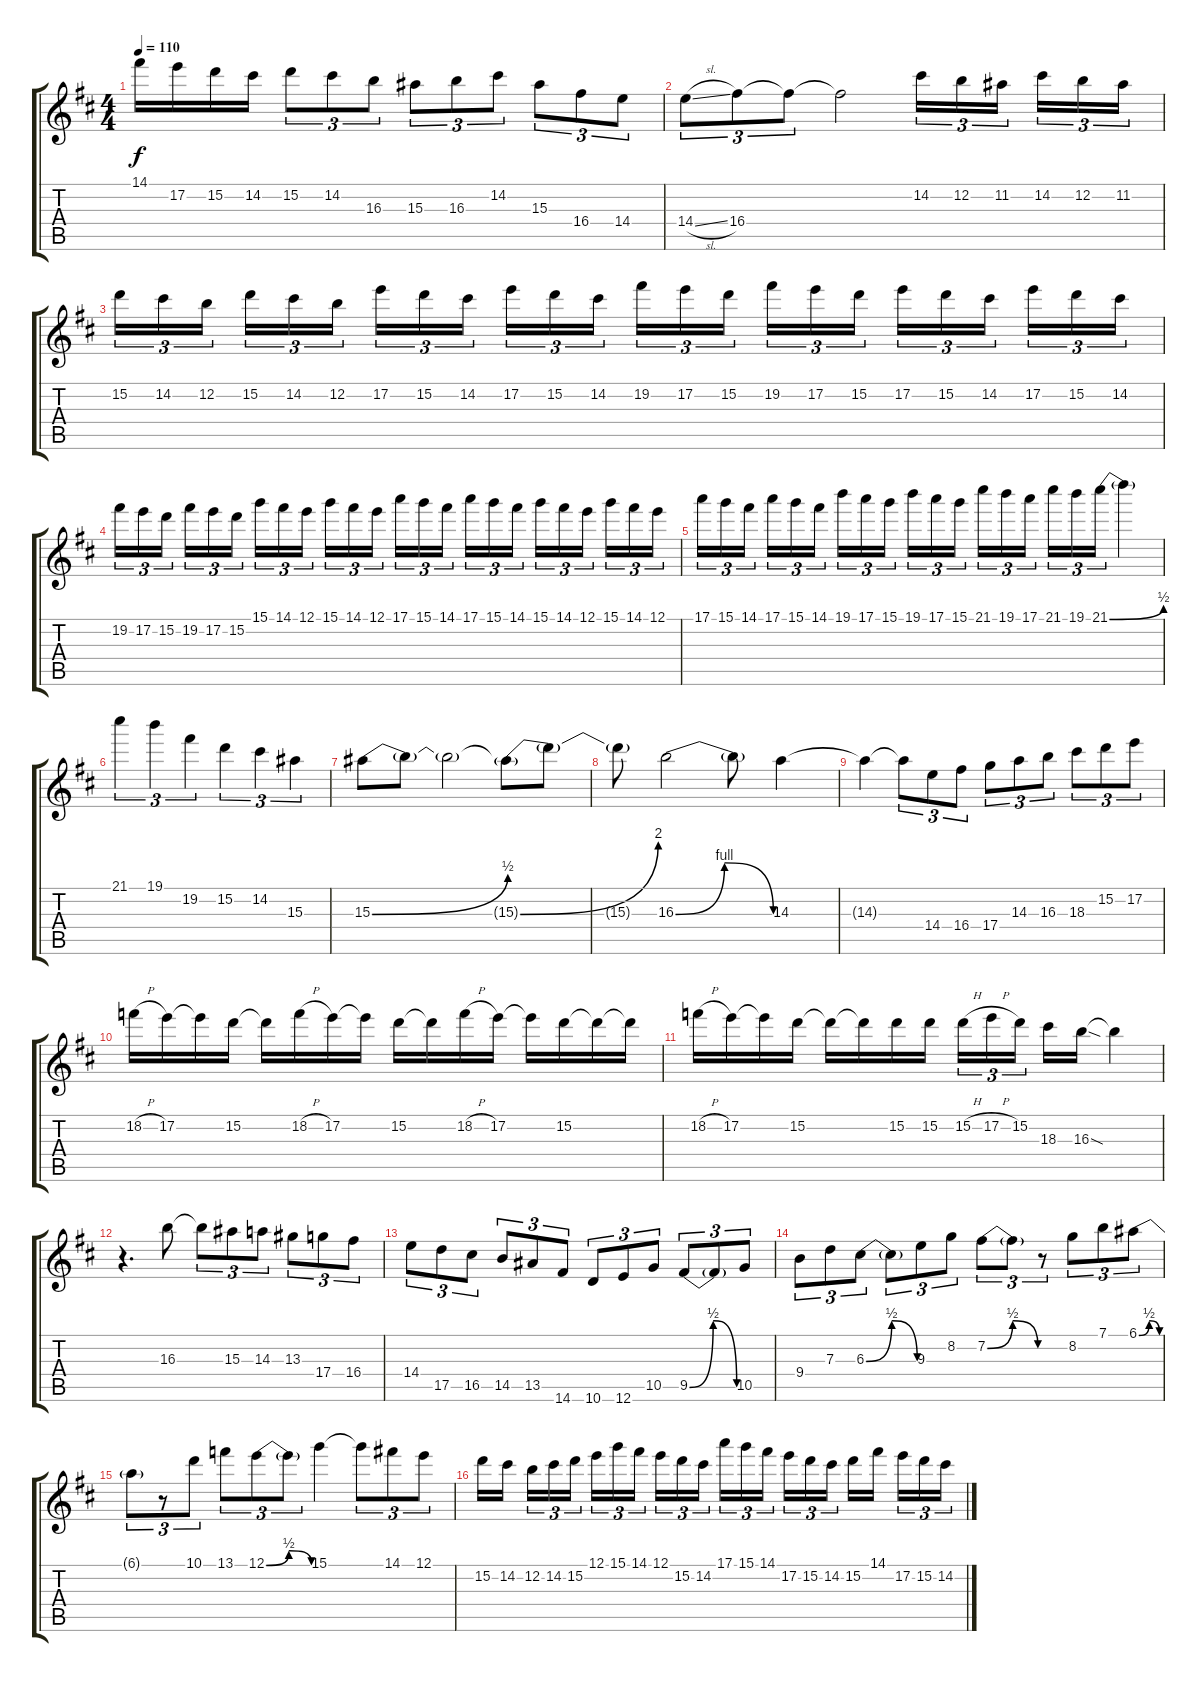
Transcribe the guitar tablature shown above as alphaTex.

\track "" {instrument electricguitarmuted}
\staff {score tabs}
\tuning (E4 B3 G3 D3 A2 E2) {hide}
\ts (4 4)
\tempo 110
\clef g2
\ks bminor
14.1.16{dy f} 17.2.16 15.2.16 14.2.16 15.2.8{tu (3 2)} 14.2.8{tu (3 2)} 16.3.8{tu (3 2)} 15.3.8{tu (3 2)} 16.3.8{tu (3 2)} 14.2.8{tu (3 2)} 15.3.8{tu (3 2)} 16.4.8{tu (3 2)} 14.4.8{tu (3 2)} |
14.4{sl}.8{tu (3 2)} 16.4.8{tu (3 2)} 16.4{t}.8{tu (3 2)} 16.4{t}.2 14.2.16{tu (3 2)} 12.2.16{tu (3 2)} 11.2.16{tu (3 2) beam splitsecondary} 14.2.16{tu (3 2)} 12.2.16{tu (3 2)} 11.2.16{tu (3 2)} |
15.2.16{tu (3 2)} 14.2.16{tu (3 2)} 12.2.16{tu (3 2) beam splitsecondary} 15.2.16{tu (3 2)} 14.2.16{tu (3 2)} 12.2.16{tu (3 2)} 17.2.16{tu (3 2)} 15.2.16{tu (3 2)} 14.2.16{tu (3 2) beam splitsecondary} 17.2.16{tu (3 2)} 15.2.16{tu (3 2)} 14.2.16{tu (3 2)} 19.2.16{tu (3 2)} 17.2.16{tu (3 2)} 15.2.16{tu (3 2) beam splitsecondary} 19.2.16{tu (3 2)} 17.2.16{tu (3 2)} 15.2.16{tu (3 2)} 17.2.16{tu (3 2)} 15.2.16{tu (3 2)} 14.2.16{tu (3 2) beam splitsecondary} 17.2.16{tu (3 2)} 15.2.16{tu (3 2)} 14.2.16{tu (3 2)} |
19.2.16{tu (3 2)} 17.2.16{tu (3 2)} 15.2.16{tu (3 2) beam splitsecondary} 19.2.16{tu (3 2)} 17.2.16{tu (3 2)} 15.2.16{tu (3 2)} 15.1.16{tu (3 2)} 14.1.16{tu (3 2)} 12.1.16{tu (3 2) beam splitsecondary} 15.1.16{tu (3 2)} 14.1.16{tu (3 2)} 12.1.16{tu (3 2)} 17.1.16{tu (3 2)} 15.1.16{tu (3 2)} 14.1.16{tu (3 2) beam splitsecondary} 17.1.16{tu (3 2)} 15.1.16{tu (3 2)} 14.1.16{tu (3 2)} 15.1.16{tu (3 2)} 14.1.16{tu (3 2)} 12.1.16{tu (3 2) beam splitsecondary} 15.1.16{tu (3 2)} 14.1.16{tu (3 2)} 12.1.16{tu (3 2)} |
17.1.16{tu (3 2)} 15.1.16{tu (3 2)} 14.1.16{tu (3 2) beam splitsecondary} 17.1.16{tu (3 2)} 15.1.16{tu (3 2)} 14.1.16{tu (3 2)} 19.1.16{tu (3 2)} 17.1.16{tu (3 2)} 15.1.16{tu (3 2) beam splitsecondary} 19.1.16{tu (3 2)} 17.1.16{tu (3 2)} 15.1.16{tu (3 2)} 21.1.16{tu (3 2)} 19.1.16{tu (3 2)} 17.1.16{tu (3 2) beam splitsecondary} 21.1.16{tu (3 2)} 19.1.16{tu (3 2)} 21.1{be (bend 0 0 60 2)}.16{tu (3 2)} 21.1{t}.4 |
21.1.4{tu (3 2)} 19.1.4{tu (3 2)} 19.2.4{tu (3 2)} 15.2.4{tu (3 2)} 14.2.4{tu (3 2)} 15.3.4{tu (3 2)} |
15.3{be (bend 0 0 60 2)}.8 15.3{t}.8 15.3{t}.2 15.3{be (bend 0 0 60 8) t}.8 15.3{t}.8 |
15.3{t}.8 16.3{be (bendrelease 0 0 15 4 45 4 60 0)}.2 16.3{t}.8 14.3.4 |
14.3{t}.4 14.3{t}.8{tu (3 2)} 14.4.8{tu (3 2)} 16.4.8{tu (3 2)} 17.4.8{tu (3 2)} 14.3.8{tu (3 2)} 16.3.8{tu (3 2)} 18.3.8{tu (3 2)} 15.2.8{tu (3 2)} 17.2.8{tu (3 2)} |
18.2{h}.16 17.2.16 17.2{t}.16 15.2.16 15.2{t}.16 18.2{h}.16 17.2.16 17.2{t}.16 15.2.16 15.2{t}.16 18.2{h}.16 17.2.16 17.2{t}.16 15.2.16 15.2{t}.16 15.2{t}.16 |
18.2{h}.16 17.2.16 17.2{t}.16 15.2.16 15.2{t}.16 15.2{t}.16 15.2.16 15.2.16 15.2{h}.16{tu (3 2)} 17.2{h}.16{tu (3 2)} 15.2.16{tu (3 2) beam splitsecondary} 18.3.16 16.3{sod}.16 16.3{t}.4 |
r.4{d} 16.3.8 16.3{t}.8{tu (3 2)} 15.3.8{tu (3 2)} 14.3.8{tu (3 2)} 13.3.8{tu (3 2)} 17.4.8{tu (3 2)} 16.4.8{tu (3 2)} |
14.4.8{tu (3 2)} 17.5.8{tu (3 2)} 16.5.8{tu (3 2)} 14.5.8{tu (3 2)} 13.5.8{tu (3 2)} 14.6.8{tu (3 2)} 10.6.8{tu (3 2)} 12.6.8{tu (3 2)} 10.5.8{tu (3 2)} 9.5{be (bendrelease 0 0 30 2 30 2 60 0)}.8{tu (3 2)} 9.5{t}.8{tu (3 2)} 10.5.8{tu (3 2)} |
9.4.8{tu (3 2)} 7.3.8{tu (3 2)} 6.3{be (bendrelease 0 0 30 2 30 2 60 0)}.8{tu (3 2)} 6.3{t}.8{tu (3 2)} 9.3.8{tu (3 2)} 8.2.8{tu (3 2)} 7.2{be (bendrelease 0 0 30 2 30 2 60 0)}.8{tu (3 2)} 7.2{t}.8{tu (3 2)} r.8{tu (3 2)} 8.2.8{tu (3 2)} 7.1.8{tu (3 2)} 6.1{be (bendrelease 0 0 30 2 30 2 60 0)}.8{tu (3 2)} |
6.1{t}.8{tu (3 2)} r.8{tu (3 2)} 10.1.8{tu (3 2)} 13.1.8{tu (3 2)} 12.1{be (bendrelease 0 0 30 2 30 2 60 0)}.8{tu (3 2)} 12.1{t}.8{tu (3 2)} 15.1.4 15.1{t}.8{tu (3 2)} 14.1.8{tu (3 2)} 12.1.8{tu (3 2)} |
15.2.16 14.2.16{beam splitsecondary} 12.2.16{tu (3 2)} 14.2.16{tu (3 2)} 15.2.16{tu (3 2)} 12.1.16{tu (3 2)} 15.1.16{tu (3 2)} 14.1.16{tu (3 2) beam splitsecondary} 12.1.16{tu (3 2)} 15.2.16{tu (3 2)} 14.2.16{tu (3 2)} 17.1.16{tu (3 2)} 15.1.16{tu (3 2)} 14.1.16{tu (3 2) beam splitsecondary} 17.2.16{tu (3 2)} 15.2.16{tu (3 2)} 14.2.16{tu (3 2)} 15.2.16 14.1.16{beam splitsecondary} 17.2.16{tu (3 2)} 15.2.16{tu (3 2)} 14.2.16{tu (3 2)}
